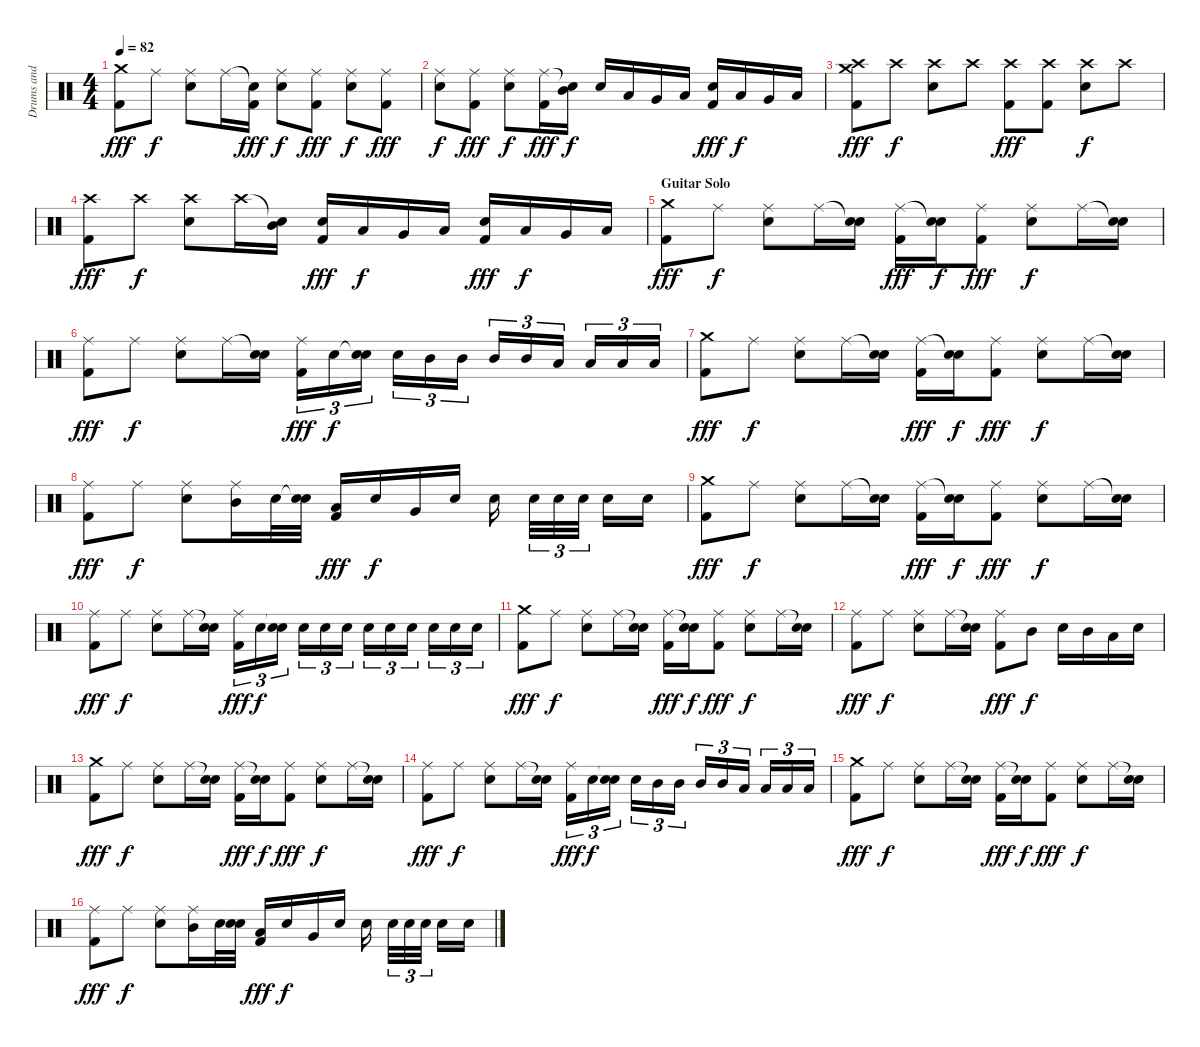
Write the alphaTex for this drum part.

\track ("Drums and Percussion" "Drums and ") {instrument percussion}
\staff {score}
\articulation defaults
\ts (4 4)
\tempo 82
\clef neutral
\ks c
("Crash medium (hit)" "Kick (hit) 2").8{dy fff} "Ride (middle)".8{dy f} ("Ride (middle)" "Snare (hit) 2").8 "Ride (middle)".16 ("Snare (hit)"{t} "Kick (hit) 2").16{dy fff} ("Ride (middle)" "Snare (hit) 2").8{dy f} ("Ride (middle)" "Kick (hit) 2").8{dy fff} ("Ride (middle)" "Snare (hit) 2").8{dy f} ("Ride (middle)" "Kick (hit) 2").8{dy fff} |
("Ride (middle)" "Snare (hit) 2").8{dy f} ("Ride (middle)" "Kick (hit) 2").8{dy fff} ("Ride (middle)" "Snare (hit) 2").8{dy f} ("Ride (middle)" "Kick (hit) 2").16{dy fff} ("Snare (hit)"{t} "Mid Tom (hit)").16{dy f} "Snare (hit) 2".16 "Low Tom (hit)".16 "Very Low Tom (hit)".16 "Low Floor Tom (hit)".16 ("Snare (hit) 2" "Kick (hit) 2").16{dy fff} "Low Tom (hit)".16{dy f} "Very Low Tom (hit)".16 "Low Floor Tom (hit)".16 |
("Crash medium (hit)" "Crash high (hit)" "Kick (hit) 2").8{dy fff} "Crash high (hit)".8{dy f} ("Crash high (hit)" "Snare (hit) 2").8 "Crash high (hit)".8 ("Crash high (hit)" "Kick (hit) 2").8{dy fff} ("Crash high (hit)" "Kick (hit) 2").8 ("Crash high (hit)" "Snare (hit) 2").8{dy f} "Crash high (hit)".8 |
("Crash high (hit)" "Kick (hit) 2").8{dy fff} "Crash high (hit)".8{dy f} ("Crash high (hit)" "Snare (hit) 2").8 "Crash high (hit)".16 ("Snare (hit)"{t} "Mid Tom (hit)").16 ("Snare (hit) 2" "Kick (hit) 2").16{dy fff} "Low Tom (hit)".16{dy f} "Very Low Tom (hit)".16 "Low Floor Tom (hit)".16 ("Snare (hit) 2" "Kick (hit) 2").16{dy fff} "Low Tom (hit)".16{dy f} "Very Low Tom (hit)".16 "Low Floor Tom (hit)".16 |
\section ("" "Guitar Solo")
("Crash medium (hit)" "Kick (hit) 2").8{dy fff} "Ride (middle)".8{dy f} ("Ride (middle)" "Snare (hit) 2").8 "Ride (middle)".16 ("Snare (hit)"{t} "Snare (hit) 2").16 ("Ride (middle)" "Kick (hit) 2").16{dy fff} ("Snare (hit)"{t} "Snare (hit) 2").16{dy f} ("Ride (middle)" "Kick (hit) 2").8{dy fff} ("Ride (middle)" "Snare (hit) 2").8{dy f} "Ride (middle)".16 ("Snare (hit)"{t} "Snare (hit) 2").16 |
("Ride (middle)" "Kick (hit) 2").8{dy fff} "Ride (middle)".8{dy f} ("Ride (middle)" "Snare (hit) 2").8 "Ride (middle)".16 ("Snare (hit)"{t} "Snare (hit) 2").16 ("Ride (middle)" "Kick (hit) 2").16{tu (3 2) dy fff} "Snare (hit) 2".16{tu (3 2) dy f} ("Snare (hit)"{t} "Snare (hit) 2").16{tu (3 2)} "Snare (hit) 2".16{tu (3 2)} "Mid Tom (hit)".16{tu (3 2)} "Mid Tom (hit)".16{tu (3 2)} "Mid Tom (hit)".16{tu (3 2)} "Mid Tom (hit)".16{tu (3 2)} "Low Tom (hit)".16{tu (3 2)} "Low Tom (hit)".16{tu (3 2)} "Low Tom (hit)".16{tu (3 2)} "Low Tom (hit)".16{tu (3 2)} |
("Crash medium (hit)" "Kick (hit) 2").8{dy fff} "Ride (middle)".8{dy f} ("Ride (middle)" "Snare (hit) 2").8 "Ride (middle)".16 ("Snare (hit)"{t} "Snare (hit) 2").16 ("Ride (middle)" "Kick (hit) 2").16{dy fff} ("Snare (hit)"{t} "Snare (hit) 2").16{dy f} ("Ride (middle)" "Kick (hit) 2").8{dy fff} ("Ride (middle)" "Snare (hit) 2").8{dy f} "Ride (middle)".16 ("Snare (hit)"{t} "Snare (hit) 2").16 |
("Ride (middle)" "Kick (hit) 2").8{dy fff} "Ride (middle)".8{dy f} ("Ride (middle)" "Snare (hit) 2").8 ("Ride (middle)" "Mid Tom (hit)").16 "Snare (hit) 2".32 ("Snare (hit)"{t} "Snare (hit) 2").32 ("Low Tom (hit)" "Kick (hit) 2").16{dy fff} "Snare (hit) 2".16{dy f} "Very Low Tom (hit)".16 "Snare (hit) 2".16 "Snare (hit) 2".16 "Snare (hit) 2".32{tu (3 2)} "Snare (hit) 2".32{tu (3 2)} "Snare (hit) 2".32{tu (3 2)} "Snare (hit) 2".16 "Snare (hit) 2".16 |
("Crash medium (hit)" "Kick (hit) 2").8{dy fff} "Ride (middle)".8{dy f} ("Ride (middle)" "Snare (hit) 2").8 "Ride (middle)".16 ("Snare (hit)"{t} "Snare (hit) 2").16 ("Ride (middle)" "Kick (hit) 2").16{dy fff} ("Snare (hit)"{t} "Snare (hit) 2").16{dy f} ("Ride (middle)" "Kick (hit) 2").8{dy fff} ("Ride (middle)" "Snare (hit) 2").8{dy f} "Ride (middle)".16 ("Snare (hit)"{t} "Snare (hit) 2").16 |
("Ride (middle)" "Kick (hit) 2").8{dy fff} "Ride (middle)".8{dy f} ("Ride (middle)" "Snare (hit) 2").8 "Ride (middle)".16 ("Snare (hit)"{t} "Snare (hit) 2").16 ("Ride (middle)" "Kick (hit) 2").16{tu (3 2) dy fff} "Snare (hit) 2".16{tu (3 2) dy f} ("Snare (hit)"{t} "Snare (hit) 2").16{tu (3 2)} "Snare (hit) 2".16{tu (3 2)} "Snare (hit) 2".16{tu (3 2)} "Snare (hit) 2".16{tu (3 2)} "Snare (hit) 2".16{tu (3 2)} "Snare (hit) 2".16{tu (3 2)} "Snare (hit) 2".16{tu (3 2)} "Snare (hit) 2".16{tu (3 2)} "Snare (hit) 2".16{tu (3 2)} "Snare (hit) 2".16{tu (3 2)} |
("Crash medium (hit)" "Kick (hit) 2").8{dy fff} "Ride (middle)".8{dy f} ("Ride (middle)" "Snare (hit) 2").8 "Ride (middle)".16 ("Snare (hit)"{t} "Snare (hit) 2").16 ("Ride (middle)" "Kick (hit) 2").16{dy fff} ("Snare (hit)"{t} "Snare (hit) 2").16{dy f} ("Ride (middle)" "Kick (hit) 2").8{dy fff} ("Ride (middle)" "Snare (hit) 2").8{dy f} "Ride (middle)".16 ("Snare (hit)"{t} "Snare (hit) 2").16 |
("Ride (middle)" "Kick (hit) 2").8{dy fff} "Ride (middle)".8{dy f} ("Ride (middle)" "Snare (hit) 2").8 "Ride (middle)".16 ("Snare (hit)"{t} "Snare (hit) 2").16 ("Ride (middle)" "Kick (hit) 2").8{dy fff} "Mid Tom (hit)".8{dy f} "Snare (hit) 2".16 "Mid Tom (hit)".16 "Low Tom (hit)".16 "Snare (hit) 2".16 |
("Crash medium (hit)" "Kick (hit) 2").8{dy fff} "Ride (middle)".8{dy f} ("Ride (middle)" "Snare (hit) 2").8 "Ride (middle)".16 ("Snare (hit)"{t} "Snare (hit) 2").16 ("Ride (middle)" "Kick (hit) 2").16{dy fff} ("Snare (hit)"{t} "Snare (hit) 2").16{dy f} ("Ride (middle)" "Kick (hit) 2").8{dy fff} ("Ride (middle)" "Snare (hit) 2").8{dy f} "Ride (middle)".16 ("Snare (hit)"{t} "Snare (hit) 2").16 |
("Ride (middle)" "Kick (hit) 2").8{dy fff} "Ride (middle)".8{dy f} ("Ride (middle)" "Snare (hit) 2").8 "Ride (middle)".16 ("Snare (hit)"{t} "Snare (hit) 2").16 ("Ride (middle)" "Kick (hit) 2").16{tu (3 2) dy fff} "Snare (hit) 2".16{tu (3 2) dy f} ("Snare (hit)"{t} "Snare (hit) 2").16{tu (3 2)} "Snare (hit) 2".16{tu (3 2)} "Mid Tom (hit)".16{tu (3 2)} "Mid Tom (hit)".16{tu (3 2)} "Mid Tom (hit)".16{tu (3 2)} "Mid Tom (hit)".16{tu (3 2)} "Low Tom (hit)".16{tu (3 2)} "Low Tom (hit)".16{tu (3 2)} "Low Tom (hit)".16{tu (3 2)} "Low Tom (hit)".16{tu (3 2)} |
("Crash medium (hit)" "Kick (hit) 2").8{dy fff} "Ride (middle)".8{dy f} ("Ride (middle)" "Snare (hit) 2").8 "Ride (middle)".16 ("Snare (hit)"{t} "Snare (hit) 2").16 ("Ride (middle)" "Kick (hit) 2").16{dy fff} ("Snare (hit)"{t} "Snare (hit) 2").16{dy f} ("Ride (middle)" "Kick (hit) 2").8{dy fff} ("Ride (middle)" "Snare (hit) 2").8{dy f} "Ride (middle)".16 ("Snare (hit)"{t} "Snare (hit) 2").16 |
("Ride (middle)" "Kick (hit) 2").8{dy fff} "Ride (middle)".8{dy f} ("Ride (middle)" "Snare (hit) 2").8 ("Ride (middle)" "Mid Tom (hit)").16 "Snare (hit) 2".32 ("Snare (hit)"{t} "Snare (hit) 2").32 ("Low Tom (hit)" "Kick (hit) 2").16{dy fff} "Snare (hit) 2".16{dy f} "Very Low Tom (hit)".16 "Snare (hit) 2".16 "Snare (hit) 2".16 "Snare (hit) 2".32{tu (3 2)} "Snare (hit) 2".32{tu (3 2)} "Snare (hit) 2".32{tu (3 2)} "Snare (hit) 2".16 "Snare (hit) 2".16
